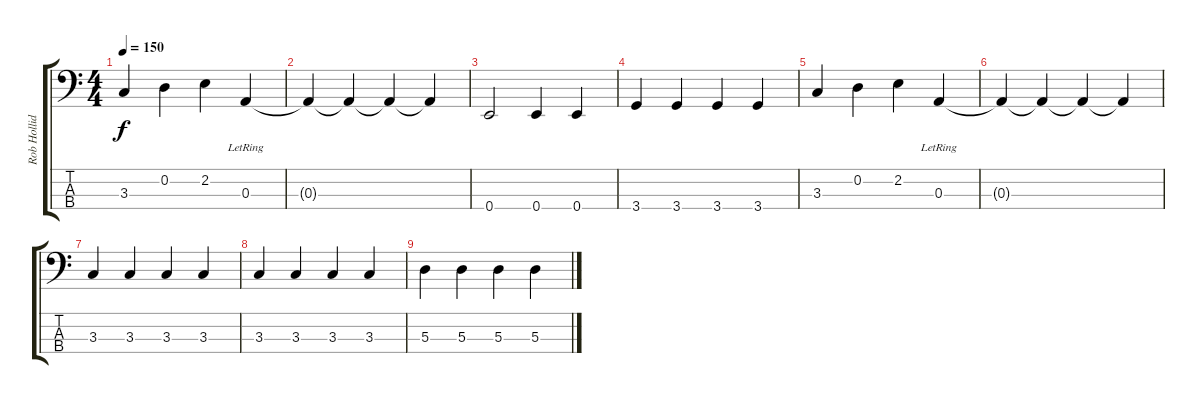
\track ("Rob Holliday" "Rob Hollid") {instrument electricbassfinger}
\staff {score tabs}
\tuning (G2 D2 A1 E1) {hide}
\ts (4 4)
\tempo 150
\clef f4
\ks c
3.3.4{dy f} 0.2.4 2.2.4 0.3{lr}.4 |
0.3{t}.4 0.3{t}.4 0.3{t}.4 0.3{t}.4 |
0.4.2 0.4.4 0.4.4 |
3.4.4 3.4.4 3.4.4 3.4.4 |
3.3.4 0.2.4 2.2.4 0.3{lr}.4 |
0.3{t}.4 0.3{t}.4 0.3{t}.4 0.3{t}.4 |
3.3.4 3.3.4 3.3.4 3.3.4 |
3.3.4 3.3.4 3.3.4 3.3.4 |
5.3.4 5.3.4 5.3.4 5.3.4
